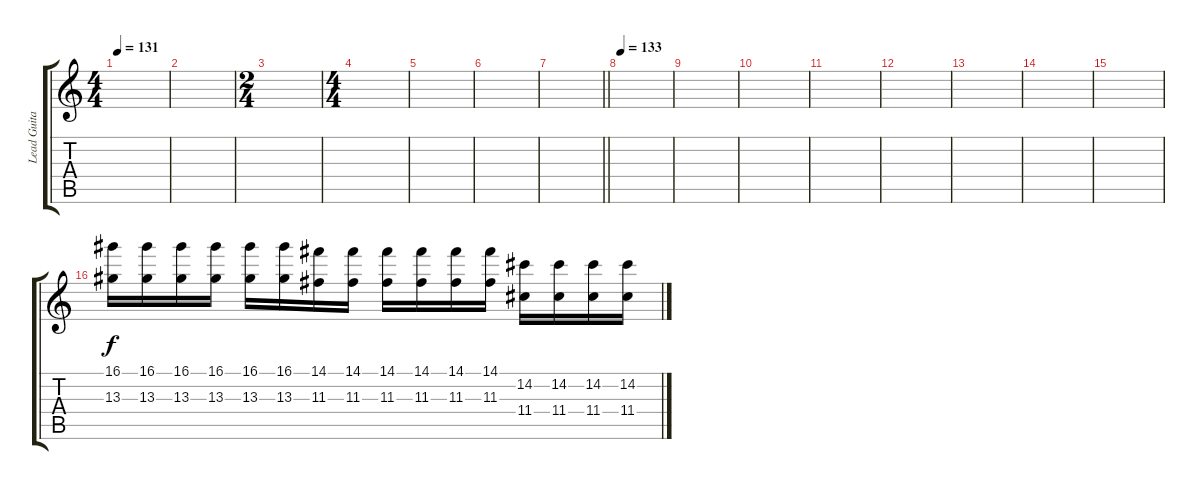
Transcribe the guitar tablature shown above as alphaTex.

\track ("Lead Guitar" "Lead Guita") {instrument overdrivenguitar}
\staff {score tabs}
\tuning (E4 B3 G3 D3 A2 E2) {hide}
\ts (4 4)
\tempo 131
\clef g2
\ks c
|
|
\ts (2 4)
|
\ts (4 4)
|
|
|
\barLineRight lightlight
|
\tempo 133
|
|
|
|
|
|
|
|
(16.1 13.3).16 (16.1 13.3).16 (16.1 13.3).16 (16.1 13.3).16 (16.1 13.3).16 (16.1 13.3).16 (14.1 11.3).16 (14.1 11.3).16 (14.1 11.3).16 (14.1 11.3).16 (14.1 11.3).16 (14.1 11.3).16 (14.2 11.4).16 (14.2 11.4).16 (14.2 11.4).16 (14.2 11.4).16
